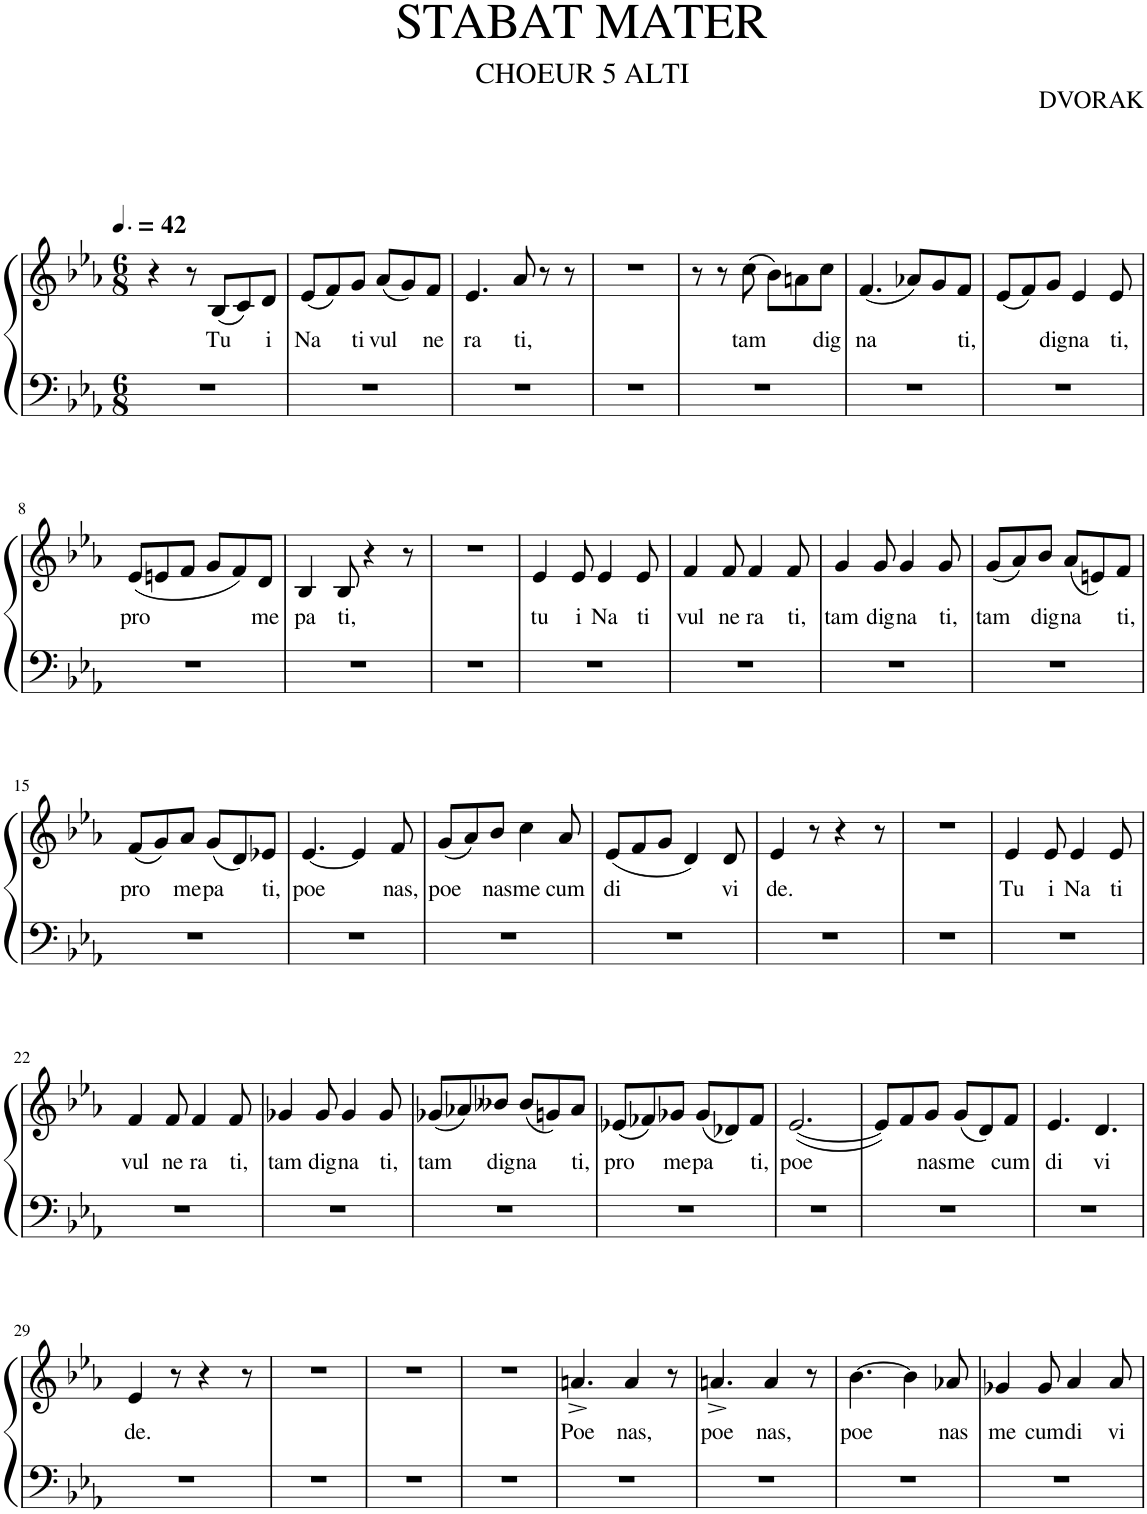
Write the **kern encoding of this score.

**kern	**kern	**text
*part1	*part1	*part1
*staff2	*staff1	*staff1
*I"Piano	*	*
*I'Pno.	*	*
*clefF4	*clefG2	*
*k[b-e-a-]	*k[b-e-a-]	*
*M6/8	*M6/8	*
*MM63	*MM63	*
=1	=1	=1
2.r	4r	.
.	8r	.
!	!	!LO:LY:b
.	(8B-/L	Tu
.	8c/)	.
!	!	!LO:LY:b
.	8d/J	i
=2	=2	=2
!	!	!LO:LY:b
2.r	(8e-/L	Na
.	8f/)	.
!	!	!LO:LY:b
.	8g/J	ti
!	!	!LO:LY:b
.	(8a-/L	vul
.	8g/)	.
!	!	!LO:LY:b
.	8f/J	ne
=3	=3	=3
!	!	!LO:LY:b
2.r	4.e-/	ra
!	!	!LO:LY:b
.	8a-/	ti,
.	8r	.
.	8r	.
=4	=4	=4
2.r	2.r	.
=5	=5	=5
2.r	8r	.
.	8r	.
!	!	!LO:LY:b
.	(8cc\	tam
.	8b-\L)	.
.	8an\	.
!	!	!LO:LY:b
.	8cc\J	dig
=6	=6	=6
!	!	!LO:LY:b
2.r	(4.f/	na
.	8a-X/L)	.
.	8g/	.
!	!	!LO:LY:b
.	8f/J	ti,
=7	=7	=7
2.r	(8e-/L	.
.	8f/)	.
!	!	!LO:LY:b
.	8g/J	dig
!	!	!LO:LY:b
.	4e-/	na
!	!	!LO:LY:b
.	8e-/	ti,
!!LO:LB:g=z
=8	=8	=8
!	!	!LO:LY:b
2.r	(8e-/L	pro
.	8en/	.
.	8f/J	.
.	8g/L	.
.	8f/)	.
!	!	!LO:LY:b
.	8d/J	me
=9	=9	=9
!	!	!LO:LY:b
2.r	4B-/	pa
!	!	!LO:LY:b
.	8B-/	ti,
.	4r	.
.	8r	.
=10	=10	=10
2.r	2.r	.
=11	=11	=11
!	!	!LO:LY:b
2.r	4e-/	tu
!	!	!LO:LY:b
.	8e-/	i
!	!	!LO:LY:b
.	4e-/	Na
!	!	!LO:LY:b
.	8e-/	ti
=12	=12	=12
!	!	!LO:LY:b
2.r	4f/	vul
!	!	!LO:LY:b
.	8f/	ne
!	!	!LO:LY:b
.	4f/	ra
!	!	!LO:LY:b
.	8f/	ti,
=13	=13	=13
!	!	!LO:LY:b
2.r	4g/	tam
!	!	!LO:LY:b
.	8g/	dig
!	!	!LO:LY:b
.	4g/	na
!	!	!LO:LY:b
.	8g/	ti,
=14	=14	=14
!	!	!LO:LY:b
2.r	(8g/L	tam
.	8a-/)	.
!	!	!LO:LY:b
.	8b-/J	dig
!	!	!LO:LY:b
.	(8a-/L	na
.	8en/)	.
!	!	!LO:LY:b
.	8f/J	ti,
!!LO:LB:g=z
=15	=15	=15
!	!	!LO:LY:b
2.r	(8f/L	pro
.	8g/)	.
!	!	!LO:LY:b
.	8a-/J	me
!	!	!LO:LY:b
.	(8g/L	pa
.	8d/)	.
!	!	!LO:LY:b
.	8e-X/J	ti,
=16	=16	=16
!	!	!LO:LY:b
2.r	[4.e-/	poe
.	4e-/]	.
!	!	!LO:LY:b
.	8f/	nas,
=17	=17	=17
!	!	!LO:LY:b
2.r	(8g/L	poe
.	8a-/)	.
!	!	!LO:LY:b
.	8b-/J	nas
!	!	!LO:LY:b
.	4cc\	me
!	!	!LO:LY:b
.	8a-/	cum
=18	=18	=18
!	!	!LO:LY:b
2.r	(8e-/L	di
.	8f/	.
.	8g/J	.
.	4d/)	.
!	!	!LO:LY:b
.	8d/	vi
=19	=19	=19
!	!	!LO:LY:b
2.r	4e-/	de.
.	8r	.
.	4r	.
.	8r	.
=20	=20	=20
2.r	2.r	.
=21	=21	=21
!	!	!LO:LY:b
2.r	4e-/	Tu
!	!	!LO:LY:b
.	8e-/	i
!	!	!LO:LY:b
.	4e-/	Na
!	!	!LO:LY:b
.	8e-/	ti
!!LO:LB:g=z
=22	=22	=22
!	!	!LO:LY:b
2.r	4f/	vul
!	!	!LO:LY:b
.	8f/	ne
!	!	!LO:LY:b
.	4f/	ra
!	!	!LO:LY:b
.	8f/	ti,
=23	=23	=23
!	!	!LO:LY:b
2.r	4g-X/	tam
!	!	!LO:LY:b
.	8g-/	dig
!	!	!LO:LY:b
.	4g-/	na
!	!	!LO:LY:b
.	8g-/	ti,
=24	=24	=24
!	!	!LO:LY:b
2.r	(8g-X/L	tam
.	8a-X/)	.
!	!	!LO:LY:b
.	8b--X/J	dig
!	!	!LO:LY:b
.	(8b--/L	na
.	8gn/)	.
!	!	!LO:LY:b
.	8a-/J	ti,
=25	=25	=25
!	!	!LO:LY:b
2.r	(8e-X/L	pro
.	8f-X/)	.
!	!	!LO:LY:b
.	8g-X/J	me
!	!	!LO:LY:b
.	(8g-/L	pa
.	8d-X/)	.
!	!	!LO:LY:b
.	8f-/J	ti,
=26	=26	=26
!	!	!LO:LY:b
2.r	([2.e-/	poe
=27	=27	=27
2.r	8e-/L])	.
.	8f/	.
!	!	!LO:LY:b
.	8g/J	nas
!	!	!LO:LY:b
.	(8g/L	me
.	8d/)	.
!	!	!LO:LY:b
.	8f/J	cum
=28	=28	=28
!	!	!LO:LY:b
2.r	4.e-/	di
!	!	!LO:LY:b
.	4.d/	vi
!!LO:LB:g=z
=29	=29	=29
!	!	!LO:LY:b
2.r	4e-/	de.
.	8r	.
.	4r	.
.	8r	.
=30	=30	=30
2.r	2.r	.
=31	=31	=31
2.r	2.r	.
=32	=32	=32
2.r	2.r	.
=33	=33	=33
!	!	!LO:LY:b
2.r	4.an^/	Poe
!	!	!LO:LY:b
.	4a/	nas,
.	8r	.
=34	=34	=34
!	!	!LO:LY:b
2.r	4.an^/	poe
!	!	!LO:LY:b
.	4a/	nas,
.	8r	.
=35	=35	=35
!	!	!LO:LY:b
2.r	[4.b-\	poe
.	4b-\]	.
!	!	!LO:LY:b
.	8a-X/	nas
=36	=36	=36
!	!	!LO:LY:b
2.r	4g-X/	me
!	!	!LO:LY:b
.	8g-/	cum
!	!	!LO:LY:b
.	4a-/	di
!	!	!LO:LY:b
.	8a-/	vi
=	=	=
*-	*-	*-
